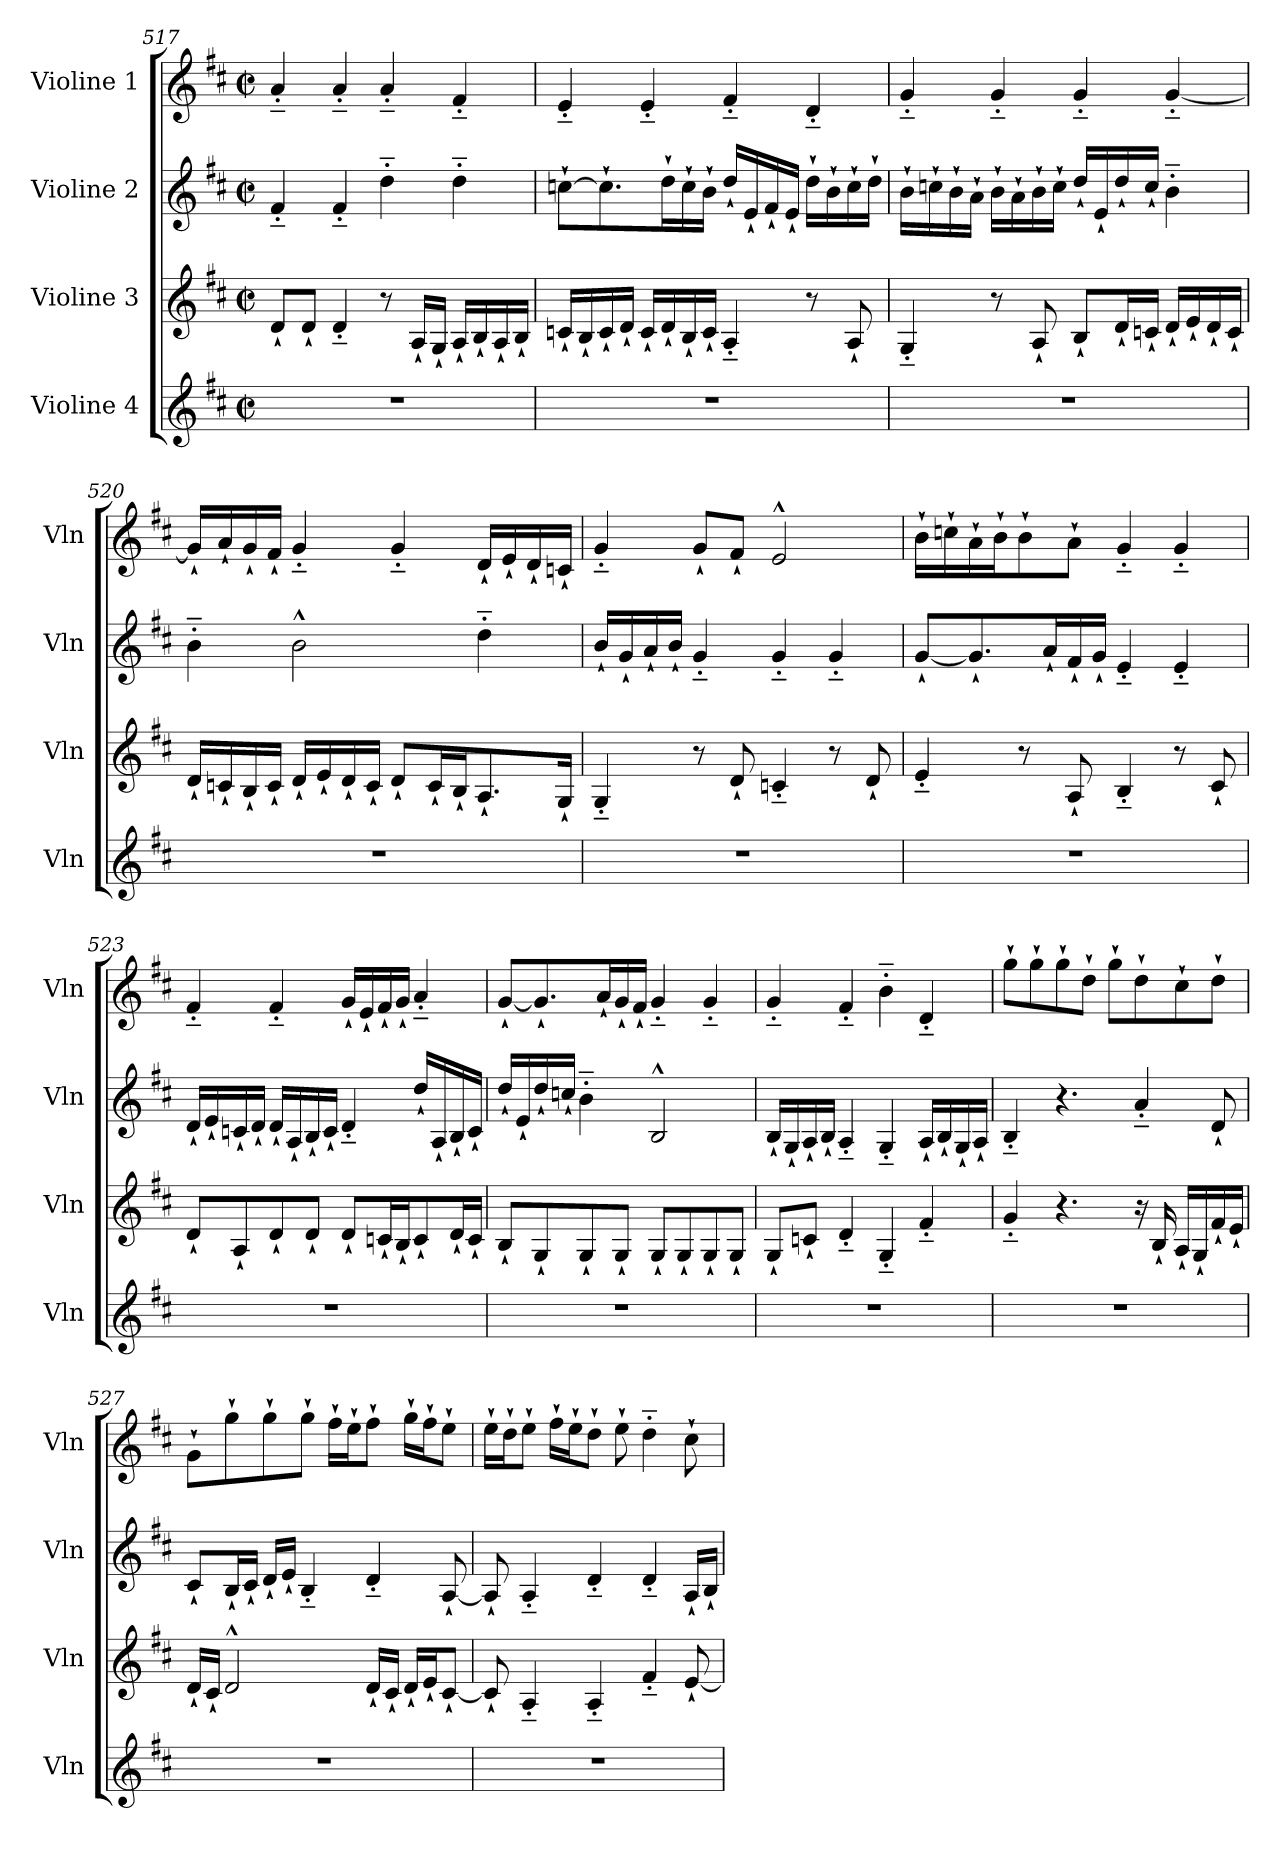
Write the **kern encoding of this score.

**kern	**kern	**kern	**kern
*part4	*part3	*part2	*part1
*staff4	*staff3	*staff2	*staff1
*I"Violine 4	*I"Violine 3	*I"Violine 2	*I"Violine 1
*I'Vln	*I'Vln	*I'Vln	*I'Vln
*clefG2	*clefG2	*clefG2	*clefG2
*k[f#c#]	*k[f#c#]	*k[f#c#]	*k[f#c#]
*D:	*D:	*D:	*D:
*M2/2	*M2/2	*M2/2	*M2/2
*met(c|)	*met(c|)	*met(c|)	*met(c|)
=517	=517	=517	=517
1r	8d`/L	4f#~'/	4a~'/
.	8d`/J	.	.
.	4d~'/	4f#~'/	4a~'/
.	8r	4dd~'\	4a~'/
.	16A`/LL	.	.
.	16G`/JJ	.	.
.	16A`/LL	4dd~'\	4f#~'/
.	16B`/	.	.
.	16A`/	.	.
.	16B`/JJ	.	.
=518	=518	=518	=518
1r	16cn`/LL	[8ccn`\L	4e~'/
.	16B`/	.	.
.	16c`/	8.cc`\]	.
.	16d`/JJ	.	.
.	16c`/LL	.	4e~'/
.	16d`/	16dd`\L	.
.	16B`/	16cc`\	.
.	16c`/JJ	16b`\JJ	.
.	4A~'/	16dd`/LL	4f#~'/
.	.	16e`/	.
.	.	16f#`/	.
.	.	16e`/JJ	.
.	8r	16dd`\LL	4d~'/
.	.	16b`\	.
.	8A`/	16cc`\	.
.	.	16dd`\JJ	.
!!LO:PB:g=z
=519	=519	=519	=519
1r	4G~'/	16b`\LL	4g~'/
.	.	16ccn`\	.
.	.	16b`\	.
.	.	16a`\JJ	.
.	8r	16b`\LL	4g~'/
.	.	16a`\	.
.	8A`/	16b`\	.
.	.	16cc`\JJ	.
.	8B`/L	16dd`/LL	4g~'/
.	.	16e`/	.
.	16d`/L	16dd`/	.
.	16cn`/JJ	16cc`/JJ	.
.	16d`/LL	4b~'\	[4g~'/
.	16e`/	.	.
.	16d`/	.	.
.	16c`/JJ	.	.
=520	=520	=520	=520
1r	16d`/LL	4b~'\	16g`/LL]
.	16cn`/	.	16a`/
.	16B`/	.	16g`/
.	16c`/JJ	.	16f#`/JJ
.	16d`/LL	2b^^\	4g~'/
.	16e`/	.	.
.	16d`/	.	.
.	16c`/JJ	.	.
.	8d`/L	.	4g~'/
.	16c`/L	.	.
.	16B`/J	.	.
.	8.A`/	4dd~'\	16d`/LL
.	.	.	16e`/
.	.	.	16d`/
.	16G`/Jk	.	16cn`/JJ
=521	=521	=521	=521
1r	4G~'/	16b`/LL	4g~'/
.	.	16g`/	.
.	.	16a`/	.
.	.	16b`/JJ	.
.	8r	4g~'/	8g`/L
.	8d`/	.	8f#`/J
.	4cn~'/	4g~'/	2e^^/
.	8r	4g~'/	.
.	8d`/	.	.
!!LO:LB:g=z
=522	=522	=522	=522
1r	4e~'/	[8g`/L	16b`\LL
.	.	.	16ccn`\
.	.	8.g`/]	16a`\
.	.	.	16b`\J
.	8r	.	8b`\
.	.	16a`/L	.
.	8A`/	16f#`/	8a`\J
.	.	16g`/JJ	.
.	4B~'/	4e~'/	4g~'/
.	8r	4e~'/	4g~'/
.	8c#`/	.	.
=523	=523	=523	=523
1r	8d`/L	16d`/LL	4f#~'/
.	.	16e`/	.
.	8A`/	16cn`/	.
.	.	16d`/JJ	.
.	8d`/	16d`/LL	4f#~'/
.	.	16A`/	.
.	8d`/J	16B`/	.
.	.	16c`/JJ	.
.	8d`/L	4d~'/	16g`/LL
.	.	.	16e`/
.	16cn`/L	.	16f#`/
.	16B`/J	.	16g`/JJ
.	8c`/	16dd`/LL	4a~'/
.	.	16A`/	.
.	16d`/L	16B`/	.
.	16c`/JJ	16c`/JJ	.
=524	=524	=524	=524
1r	8B`/L	16dd`/LL	[8g`/L
.	.	16e`/	.
.	8G`/	16dd`/	8.g`/]
.	.	16ccn`/JJ	.
.	8G`/	4b~'\	.
.	.	.	16a`/L
.	8G`/J	.	16g`/
.	.	.	16f#`/JJ
.	8G`/L	2B^^/	4g~'/
.	8G`/	.	.
.	8G`/	.	4g~'/
.	8G`/J	.	.
!!LO:LB:g=z
=525	=525	=525	=525
1r	8G`/L	16B`/LL	4g~'/
.	.	16G`/	.
.	8cn`/J	16A`/	.
.	.	16B`/JJ	.
.	4d~'/	4A~'/	4f#~'/
.	4G~'/	4G~'/	4b~'\
.	4f#~'/	16A`/LL	4d~'/
.	.	16B`/	.
.	.	16G`/	.
.	.	16A`/JJ	.
=526	=526	=526	=526
1r	4g~'/	4B~'/	8gg`\L
.	.	.	8gg`\
.	4.r	4.r	8gg`\
.	.	.	8dd`\J
.	.	.	8gg`\L
.	16r	4a~'/	8dd`\
.	16B`/	.	.
.	16A`/LL	.	8cc#`\
.	16G`/	.	.
.	16f#`/	8d`/	8dd`\J
.	16e`/JJ	.	.
=527	=527	=527	=527
1r	16d`/LL	8c#`/L	8g`\L
.	16c#`/JJ	.	.
.	2d^^/	16B`/L	8gg`\
.	.	16c#`/JJ	.
.	.	16d`/LL	8gg`\
.	.	16e`/JJ	.
.	.	4B~'/	8gg`\J
.	.	.	16ff#`\LL
.	.	.	16ee`\J
.	16d`/LL	4d~'/	8ff#`\J
.	16c#`/JJ	.	.
.	16d`/LL	.	16gg`\LL
.	16e`/J	.	16ff#`\J
.	[8c#`/J	[8A`/	8ee`\J
!!LO:PB:g=z
=528	=528	=528	=528
1r	8c#`/]	8A`/]	16ee`\LL
.	.	.	16dd`\J
.	4A~'/	4A~'/	8ee`\J
.	.	.	16ff#`\LL
.	.	.	16ee`\J
.	4A~'/	4d~'/	8dd`\J
.	.	.	8ee`\
.	4f#~'/	4d~'/	4dd~'\
.	[8e`/	16A`/LL	8cc#`\
.	.	16B`/JJ	.
=	=	=	=
*-	*-	*-	*-
